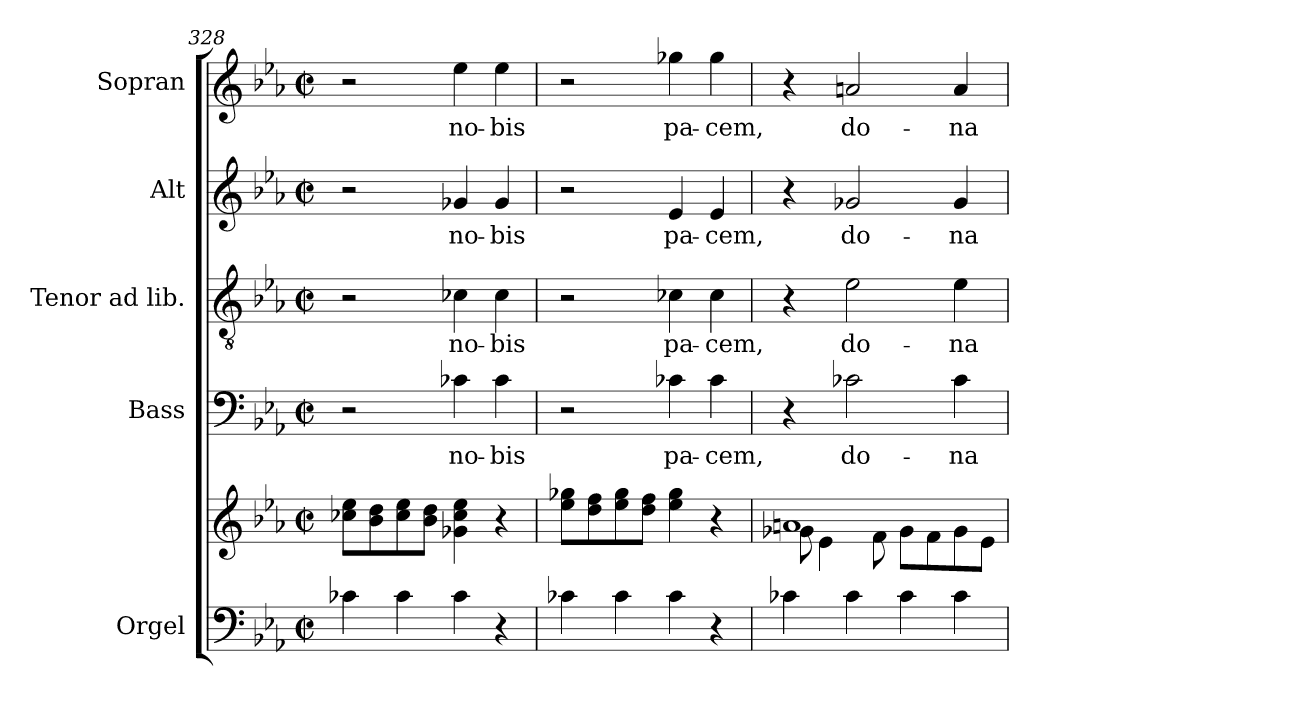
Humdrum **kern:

**kern	**kern	**kern	**text	**kern	**text	**kern	**text	**kern	**text
*part5	*part5	*part4	*part4	*part3	*part3	*part2	*part2	*part1	*part1
*staff6	*staff5	*staff4	*staff4	*staff3	*staff3	*staff2	*staff2	*staff1	*staff1
*I"Orgel	*	*I"Bass	*	*I"Tenor ad lib.	*	*I"Alt	*	*I"Sopran	*
*	*	*I'B.	*	*I'T.	*	*I'A.	*	*I'S.	*
*clefF4	*clefG2	*clefF4	*	*clefGv2	*	*clefG2	*	*clefG2	*
*k[b-e-a-]	*k[b-e-a-]	*k[b-e-a-]	*	*k[b-e-a-]	*	*k[b-e-a-]	*	*k[b-e-a-]	*
*E-:	*E-:	*E-:	*	*E-:	*	*E-:	*	*E-:	*
*M2/2	*M2/2	*M2/2	*	*M2/2	*	*M2/2	*	*M2/2	*
*met(c|)	*met(c|)	*met(c|)	*	*met(c|)	*	*met(c|)	*	*met(c|)	*
=328	=328	=328	=328	=328	=328	=328	=328	=328	=328
4c-X\	8cc-X\ 8ee-\L	2r	.	2r	.	2r	.	2r	.
.	8b-\ 8dd\	.	.	.	.	.	.	.	.
4c-\	8cc-\ 8ee-\	.	.	.	.	.	.	.	.
.	8b-\ 8dd\J	.	.	.	.	.	.	.	.
!	!	!	!LO:LY:b	!	!LO:LY:b	!	!LO:LY:b	!	!LO:LY:b
4c-\	4g-X\ 4cc-\ 4ee-\	4c-X\	no-	4c-X\	no-	4g-X/	no-	4ee-\	no-
!	!	!	!LO:LY:b	!	!LO:LY:b	!	!LO:LY:b	!	!LO:LY:b
4r	4r	4c-\	-bis	4c-\	-bis	4g-/	-bis	4ee-\	-bis
=329	=329	=329	=329	=329	=329	=329	=329	=329	=329
4c-X\	8ee-\ 8gg-X\L	2r	.	2r	.	2r	.	2r	.
.	8dd\ 8ff\	.	.	.	.	.	.	.	.
4c-\	8ee-\ 8gg-\	.	.	.	.	.	.	.	.
.	8dd\ 8ff\J	.	.	.	.	.	.	.	.
!	!	!	!LO:LY:b	!	!LO:LY:b	!	!LO:LY:b	!	!LO:LY:b
4c-\	4ee-\ 4gg-\	4c-X\	pa-	4c-X\	pa-	4e-/	pa-	4gg-X\	pa-
!	!	!	!LO:LY:b	!	!LO:LY:b	!	!LO:LY:b	!	!LO:LY:b
4r	4r	4c-\	-cem,	4c-\	-cem,	4e-/	-cem,	4gg-\	-cem,
=330	=330	=330	=330	=330	=330	=330	=330	=330	=330
*	*^	*	*	*	*	*	*	*	*
4c-X\	1an	8g-X\	4r	.	4r	.	4r	.	4r	.
.	.	4e-\	.	.	.	.	.	.	.	.
!	!	!	!	!LO:LY:b	!	!LO:LY:b	!	!LO:LY:b	!	!LO:LY:b
4c-\	.	.	2c-X\	do-	2e-\	do-	2g-X/	do-	2an/	do-
.	.	8f\	.	.	.	.	.	.	.	.
4c-\	.	8g-\L	.	.	.	.	.	.	.	.
.	.	8f\	.	.	.	.	.	.	.	.
!	!	!	!	!LO:LY:b	!	!LO:LY:b	!	!LO:LY:b	!	!LO:LY:b
4c-\	.	8g-\	4c-\	-na	4e-\	-na	4g-/	-na	4a/	-na
.	.	8e-\J	.	.	.	.	.	.	.	.
*	*v	*v	*	*	*	*	*	*	*	*
=	=	=	=	=	=	=	=	=	=
*-	*-	*-	*-	*-	*-	*-	*-	*-	*-
